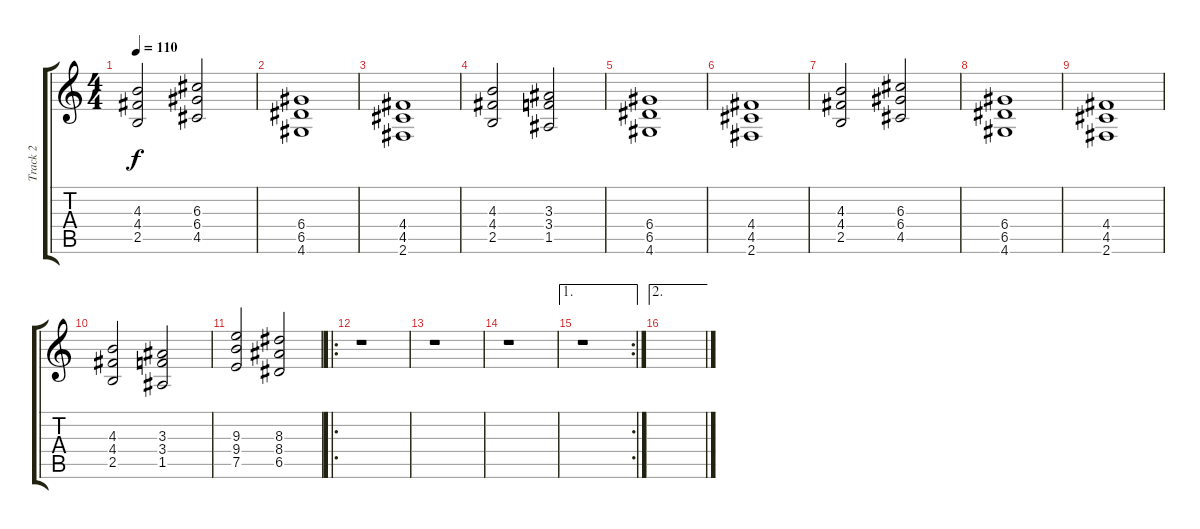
\track ("Track 2" "Track 2") {instrument distortionguitar}
\staff {score tabs}
\tuning (E4 B3 G3 D3 A2 E2) {hide}
\ts (4 4)
\tempo 110
\clef g2
\ks c
(4.3 4.4 2.5).2{dy f} (6.3 6.4 4.5).2 |
(6.4 6.5 4.6).1 |
(4.4 4.5 2.6).1 |
(4.3 4.4 2.5).2 (3.3 3.4 1.5).2 |
(6.4 6.5 4.6).1 |
(4.4 4.5 2.6).1 |
(4.3 4.4 2.5).2 (6.3 6.4 4.5).2 |
(6.4 6.5 4.6).1 |
(4.4 4.5 2.6).1 |
(4.3 4.4 2.5).2 (3.3 3.4 1.5).2 |
(9.3 9.4 7.5).2 (8.3 8.4 6.5).2 |
\ro
r.1 |
r.1 |
r.1 |
\ae 1
\rc 2
r.1 |
\ae 2
